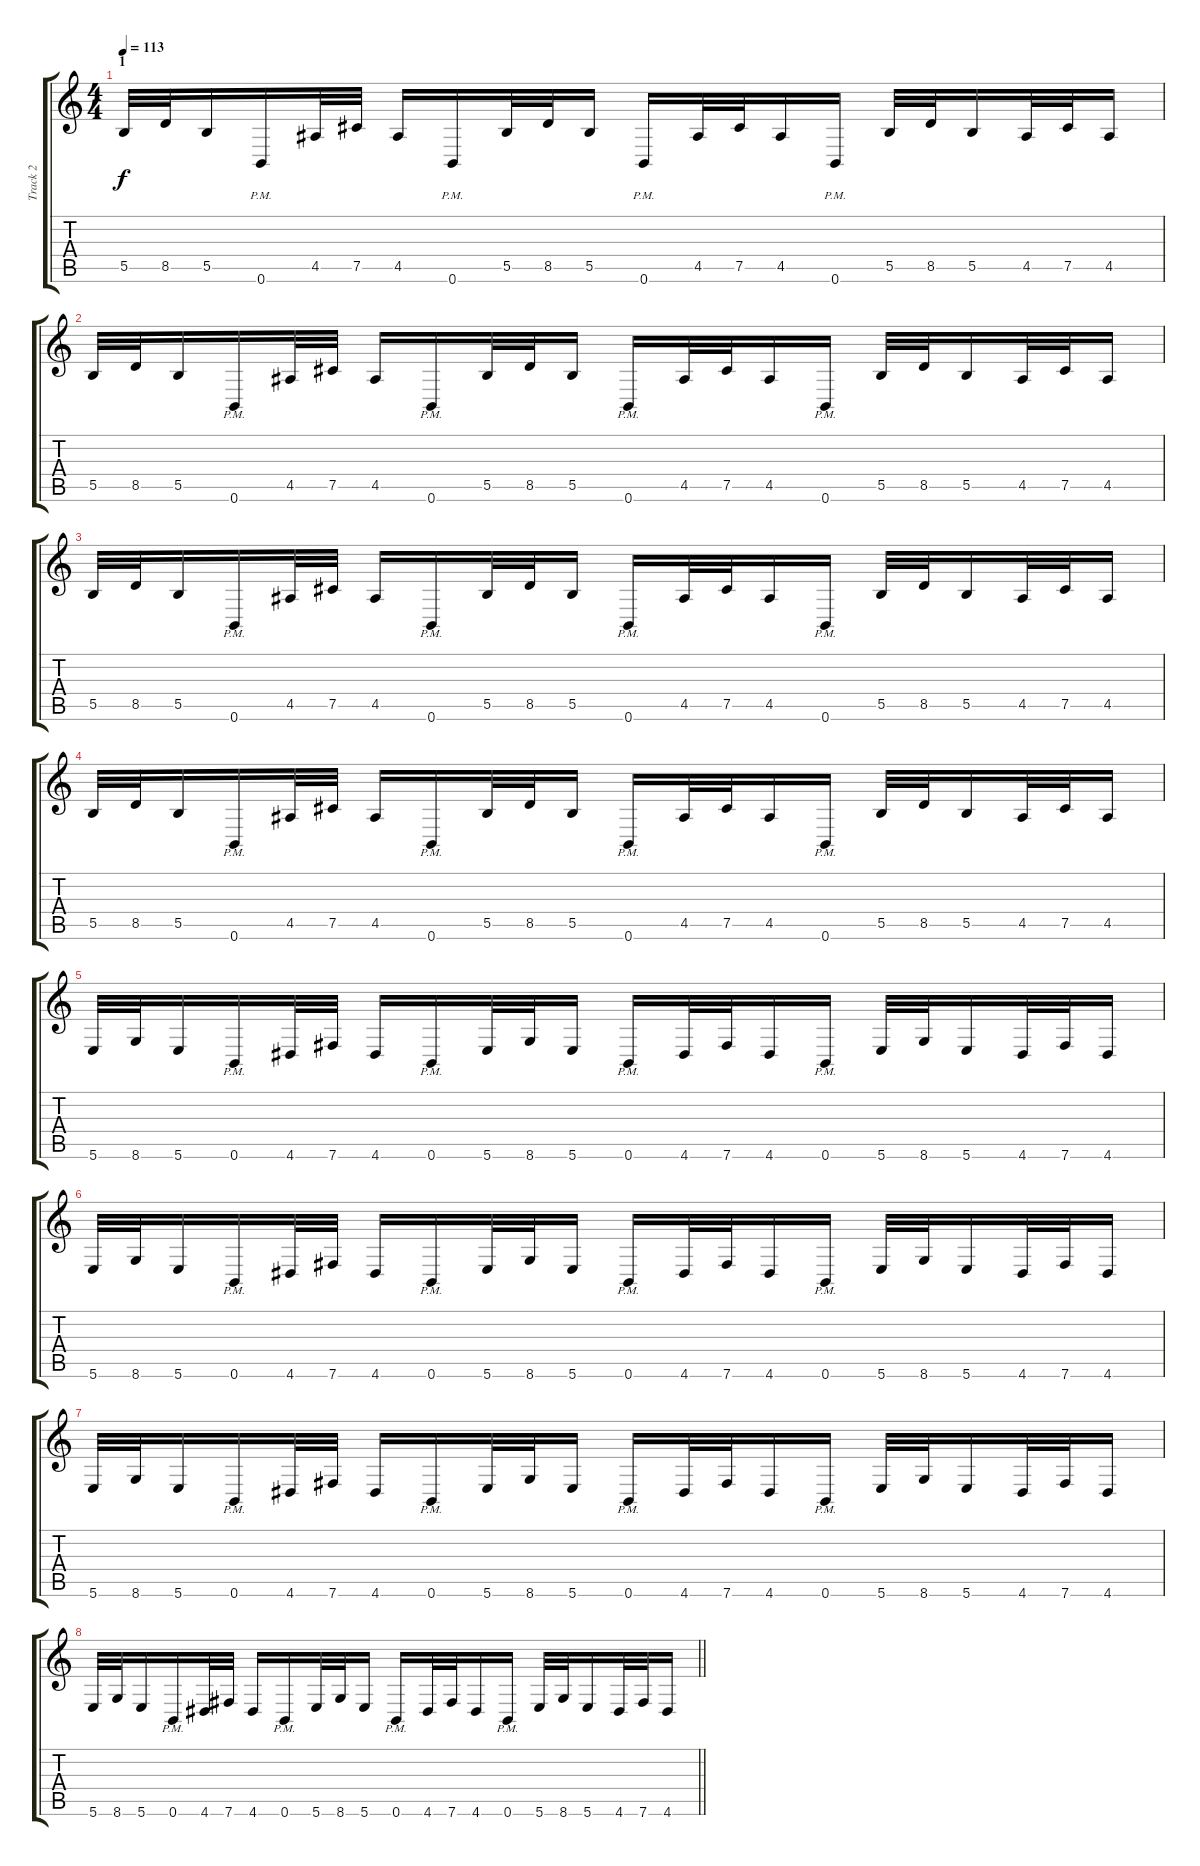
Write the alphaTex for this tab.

\track ("Track 2" "Track 2") {instrument distortionguitar}
\staff {score tabs}
\tuning (Db4 Ab3 E3 B2 Gb2 B1) {hide}
\ts (4 4)
\section ("" "1")
\tempo 113
\clef g2
\ks c
5.5.32{dy f} 8.5.32 5.5.16 0.6{pm}.16 4.5.32 7.5.32 4.5.16 0.6{pm}.16 5.5.32 8.5.32 5.5.16 0.6{pm}.16 4.5.32 7.5.32 4.5.16 0.6{pm}.16 5.5.32 8.5.32 5.5.16 4.5.32 7.5.32 4.5.16 |
5.5.32 8.5.32 5.5.16 0.6{pm}.16 4.5.32 7.5.32 4.5.16 0.6{pm}.16 5.5.32 8.5.32 5.5.16 0.6{pm}.16 4.5.32 7.5.32 4.5.16 0.6{pm}.16 5.5.32 8.5.32 5.5.16 4.5.32 7.5.32 4.5.16 |
5.5.32 8.5.32 5.5.16 0.6{pm}.16 4.5.32 7.5.32 4.5.16 0.6{pm}.16 5.5.32 8.5.32 5.5.16 0.6{pm}.16 4.5.32 7.5.32 4.5.16 0.6{pm}.16 5.5.32 8.5.32 5.5.16 4.5.32 7.5.32 4.5.16 |
5.5.32 8.5.32 5.5.16 0.6{pm}.16 4.5.32 7.5.32 4.5.16 0.6{pm}.16 5.5.32 8.5.32 5.5.16 0.6{pm}.16 4.5.32 7.5.32 4.5.16 0.6{pm}.16 5.5.32 8.5.32 5.5.16 4.5.32 7.5.32 4.5.16 |
5.6.32 8.6.32 5.6.16 0.6{pm}.16 4.6.32 7.6.32 4.6.16 0.6{pm}.16 5.6.32 8.6.32 5.6.16 0.6{pm}.16 4.6.32 7.6.32 4.6.16 0.6{pm}.16 5.6.32 8.6.32 5.6.16 4.6.32 7.6.32 4.6.16 |
5.6.32 8.6.32 5.6.16 0.6{pm}.16 4.6.32 7.6.32 4.6.16 0.6{pm}.16 5.6.32 8.6.32 5.6.16 0.6{pm}.16 4.6.32 7.6.32 4.6.16 0.6{pm}.16 5.6.32 8.6.32 5.6.16 4.6.32 7.6.32 4.6.16 |
5.6.32 8.6.32 5.6.16 0.6{pm}.16 4.6.32 7.6.32 4.6.16 0.6{pm}.16 5.6.32 8.6.32 5.6.16 0.6{pm}.16 4.6.32 7.6.32 4.6.16 0.6{pm}.16 5.6.32 8.6.32 5.6.16 4.6.32 7.6.32 4.6.16 |
\barLineRight lightlight
5.6.32 8.6.32 5.6.16 0.6{pm}.16 4.6.32 7.6.32 4.6.16 0.6{pm}.16 5.6.32 8.6.32 5.6.16 0.6{pm}.16 4.6.32 7.6.32 4.6.16 0.6{pm}.16 5.6.32 8.6.32 5.6.16 4.6.32 7.6.32 4.6.16
